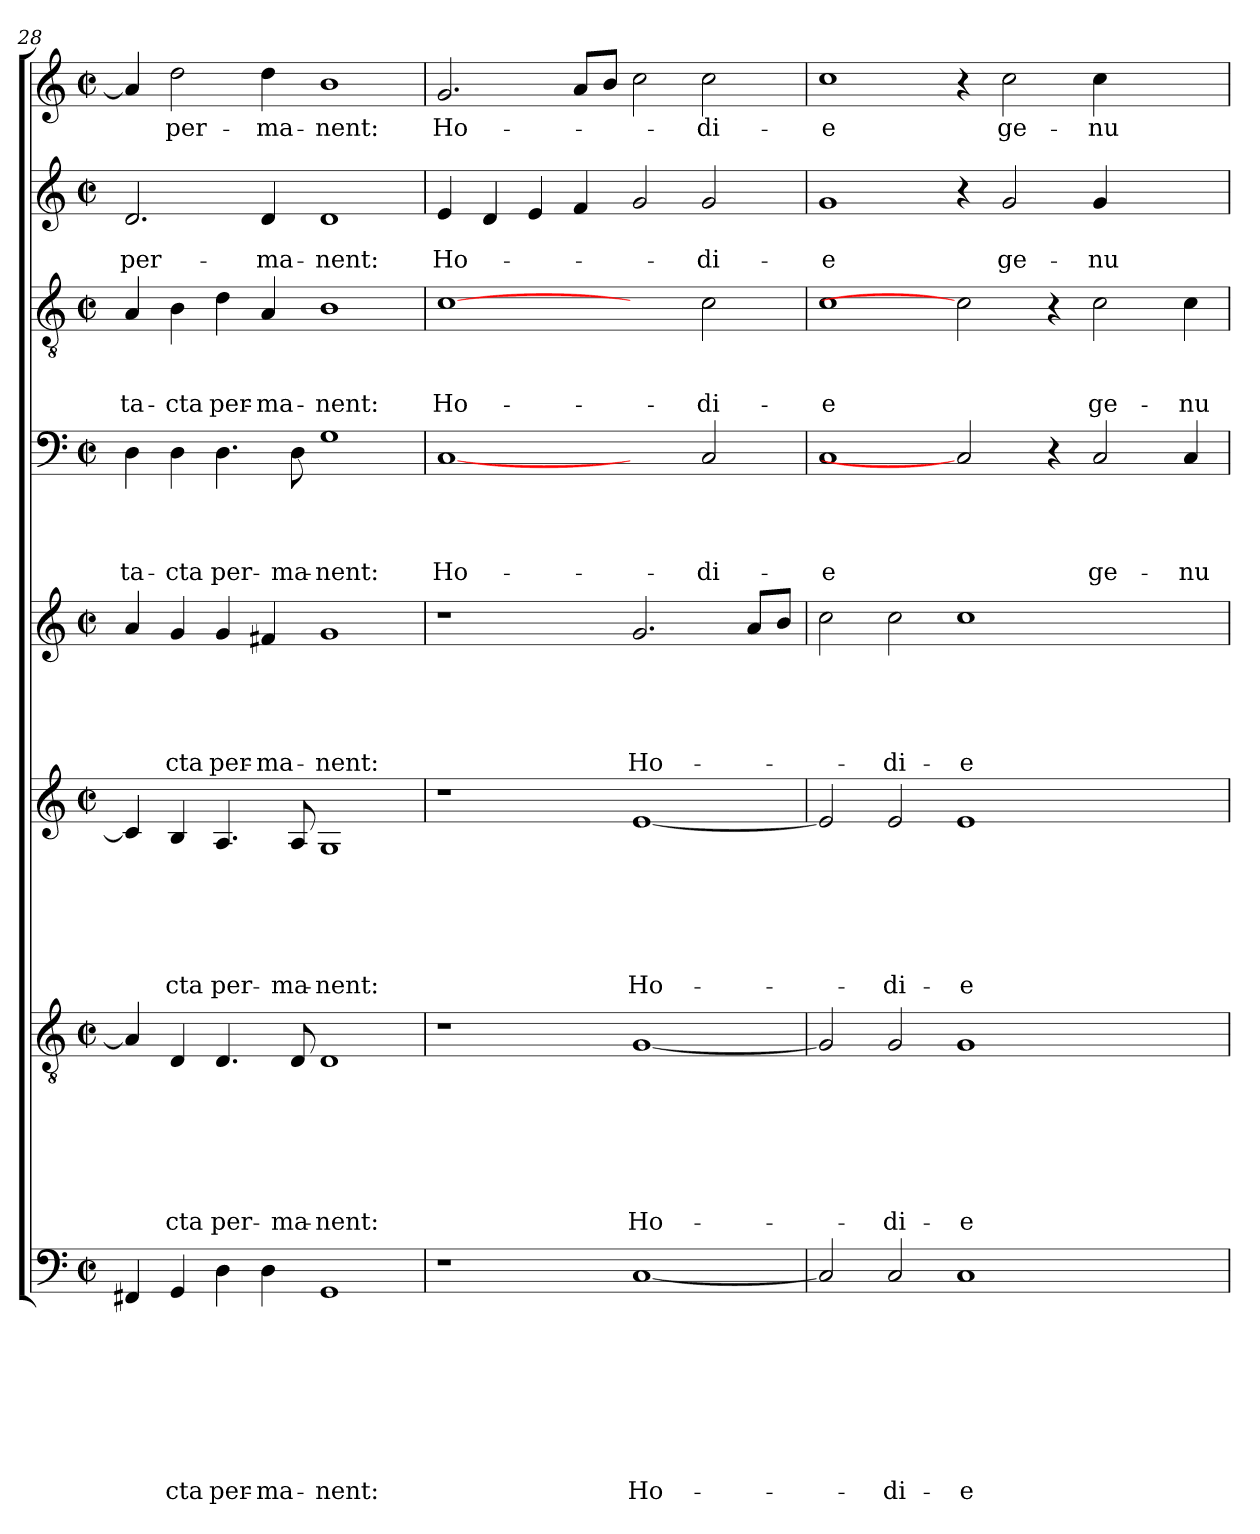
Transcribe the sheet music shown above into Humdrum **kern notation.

**kern	**text	**text	**text	**text	**text	**text	**text	**text	**kern	**text	**text	**text	**text	**text	**text	**text	**kern	**text	**text	**text	**text	**text	**text	**kern	**text	**text	**text	**text	**text	**kern	**text	**text	**text	**text	**kern	**text	**text	**text	**kern	**text	**text	**kern	**text
*part8	*part8	*part8	*part8	*part8	*part8	*part8	*part8	*part8	*part7	*part7	*part7	*part7	*part7	*part7	*part7	*part7	*part6	*part6	*part6	*part6	*part6	*part6	*part6	*part5	*part5	*part5	*part5	*part5	*part5	*part4	*part4	*part4	*part4	*part4	*part3	*part3	*part3	*part3	*part2	*part2	*part2	*part1	*part1
*staff8	*staff8	*staff8	*staff8	*staff8	*staff8	*staff8	*staff8	*staff8	*staff7	*staff7	*staff7	*staff7	*staff7	*staff7	*staff7	*staff7	*staff6	*staff6	*staff6	*staff6	*staff6	*staff6	*staff6	*staff5	*staff5	*staff5	*staff5	*staff5	*staff5	*staff4	*staff4	*staff4	*staff4	*staff4	*staff3	*staff3	*staff3	*staff3	*staff2	*staff2	*staff2	*staff1	*staff1
!!LO:PB:g=z
*clefF4	*	*	*	*	*	*	*	*	*clefGv2	*	*	*	*	*	*	*	*clefG2	*	*	*	*	*	*	*clefG2	*	*	*	*	*	*clefF4	*	*	*	*	*clefGv2	*	*	*	*clefG2	*	*	*clefG2	*
*k[]	*	*	*	*	*	*	*	*	*k[]	*	*	*	*	*	*	*	*k[]	*	*	*	*	*	*	*k[]	*	*	*	*	*	*k[]	*	*	*	*	*k[]	*	*	*	*k[]	*	*	*k[]	*
*C:	*	*	*	*	*	*	*	*	*C:	*	*	*	*	*	*	*	*C:	*	*	*	*	*	*	*C:	*	*	*	*	*	*C:	*	*	*	*	*C:	*	*	*	*C:	*	*	*C:	*
*M2/2	*	*	*	*	*	*	*	*	*M2/2	*	*	*	*	*	*	*	*M2/2	*	*	*	*	*	*	*M2/2	*	*	*	*	*	*M2/2	*	*	*	*	*M2/2	*	*	*	*M2/2	*	*	*M2/2	*
*met(c|)	*	*	*	*	*	*	*	*	*met(c|)	*	*	*	*	*	*	*	*met(c|)	*	*	*	*	*	*	*met(c|)	*	*	*	*	*	*met(c|)	*	*	*	*	*met(c|)	*	*	*	*met(c|)	*	*	*met(c|)	*
=28	=28	=28	=28	=28	=28	=28	=28	=28	=28	=28	=28	=28	=28	=28	=28	=28	=28	=28	=28	=28	=28	=28	=28	=28	=28	=28	=28	=28	=28	=28	=28	=28	=28	=28	=28	=28	=28	=28	=28	=28	=28	=28	=28
4FF#X/	.	.	.	.	.	.	.	.	4A/]	.	.	.	.	.	.	.	4c/]	.	.	.	.	.	.	4a/	.	.	.	.	.	4D\	.	.	.	-ta-	4A/	.	.	-ta-	2.d/	.	per-	4a/]	.
4GG/	.	.	.	.	.	.	.	-cta	4D/	.	.	.	.	.	.	-cta	4B/	.	.	.	.	.	-cta	4g/	.	.	.	.	-cta	4D\	.	.	.	-cta	4B\	.	.	-cta	.	.	.	2dd\	per-
4D\	.	.	.	.	.	.	.	per-	4.D/	.	.	.	.	.	.	per-	4.A/	.	.	.	.	.	per-	4g/	.	.	.	.	per-	4.D\	.	.	.	per-	4d\	.	.	per-	.	.	.	.	.
4D\	.	.	.	.	.	.	.	-ma-	.	.	.	.	.	.	.	.	.	.	.	.	.	.	.	4f#X/	.	.	.	.	-ma-	.	.	.	.	.	4A/	.	.	-ma-	4d/	.	-ma-	4dd\	-ma-
.	.	.	.	.	.	.	.	.	8D/	.	.	.	.	.	.	-ma-	8A/	.	.	.	.	.	-ma-	.	.	.	.	.	.	8D\	.	.	.	-ma-	.	.	.	.	.	.	.	.	.
1GG	.	.	.	.	.	.	.	-nent:	1D	.	.	.	.	.	.	-nent:	1G	.	.	.	.	.	-nent:	1g	.	.	.	.	-nent:	1G	.	.	.	-nent:	1B	.	.	-nent:	1d	.	-nent:	1b	-nent:
=29	=29	=29	=29	=29	=29	=29	=29	=29	=29	=29	=29	=29	=29	=29	=29	=29	=29	=29	=29	=29	=29	=29	=29	=29	=29	=29	=29	=29	=29	=29	=29	=29	=29	=29	=29	=29	=29	=29	=29	=29	=29	=29	=29
1r	.	.	.	.	.	.	.	.	1r	.	.	.	.	.	.	.	1r	.	.	.	.	.	.	1r	.	.	.	.	.	[1C	.	.	.	Ho-	[1c	.	.	Ho-	4e/	.	Ho-	2.g/	Ho-
.	.	.	.	.	.	.	.	.	.	.	.	.	.	.	.	.	.	.	.	.	.	.	.	.	.	.	.	.	.	.	.	.	.	.	.	.	.	.	4d/	.	.	.	.
.	.	.	.	.	.	.	.	.	.	.	.	.	.	.	.	.	.	.	.	.	.	.	.	.	.	.	.	.	.	.	.	.	.	.	.	.	.	.	4e/	.	.	.	.
.	.	.	.	.	.	.	.	.	.	.	.	.	.	.	.	.	.	.	.	.	.	.	.	.	.	.	.	.	.	.	.	.	.	.	.	.	.	.	4f/	.	.	8a/L	.
.	.	.	.	.	.	.	.	.	.	.	.	.	.	.	.	.	.	.	.	.	.	.	.	.	.	.	.	.	.	.	.	.	.	.	.	.	.	.	.	.	.	8b/J	.
[1C	.	.	.	.	.	.	.	Ho-	[1G	.	.	.	.	.	.	Ho-	[1e	.	.	.	.	.	Ho-	2.g/	.	.	.	.	Ho-	2ryy	.	.	.	.	2ryy	.	.	.	2g/	.	.	2cc\	.
.	.	.	.	.	.	.	.	.	.	.	.	.	.	.	.	.	.	.	.	.	.	.	.	.	.	.	.	.	.	2C/	.	.	.	-di-	2c\	.	.	-di-	2g/	.	-di-	2cc\	-di-
.	.	.	.	.	.	.	.	.	.	.	.	.	.	.	.	.	.	.	.	.	.	.	.	8a/L	.	.	.	.	.	.	.	.	.	.	.	.	.	.	.	.	.	.	.
.	.	.	.	.	.	.	.	.	.	.	.	.	.	.	.	.	.	.	.	.	.	.	.	8b/J	.	.	.	.	.	.	.	.	.	.	.	.	.	.	.	.	.	.	.
=30	=30	=30	=30	=30	=30	=30	=30	=30	=30	=30	=30	=30	=30	=30	=30	=30	=30	=30	=30	=30	=30	=30	=30	=30	=30	=30	=30	=30	=30	=30	=30	=30	=30	=30	=30	=30	=30	=30	=30	=30	=30	=30	=30
2C/]	.	.	.	.	.	.	.	.	2G/]	.	.	.	.	.	.	.	2e/]	.	.	.	.	.	.	2cc\	.	.	.	.	.	1C	.	.	.	-e	1c	.	.	-e	1g	.	-e	1cc	-e
2C/	.	.	.	.	.	.	.	-di-	2G/	.	.	.	.	.	.	-di-	2e/	.	.	.	.	.	-di-	2cc\	.	.	.	.	-di-	.	.	.	.	.	.	.	.	.	.	.	.	.	.
1C	.	.	.	.	.	.	.	-e	1G	.	.	.	.	.	.	-e	1e	.	.	.	.	.	-e	1cc	.	.	.	.	-e	2C]	.	.	.	.	2c]	.	.	.	4r	.	.	4r	.
.	.	.	.	.	.	.	.	.	.	.	.	.	.	.	.	.	.	.	.	.	.	.	.	.	.	.	.	.	.	.	.	.	.	.	.	.	.	.	2g/	.	ge-	2cc\	ge-
.	.	.	.	.	.	.	.	.	.	.	.	.	.	.	.	.	.	.	.	.	.	.	.	.	.	.	.	.	.	4r	.	.	.	.	4r	.	.	.	.	.	.	.	.
.	.	.	.	.	.	.	.	.	.	.	.	.	.	.	.	.	.	.	.	.	.	.	.	.	.	.	.	.	.	2C/	.	.	.	ge-	2c\	.	.	ge-	4g/	.	-nu-	4cc\	-nu-
2ryy	.	.	.	.	.	.	.	.	2ryy	.	.	.	.	.	.	.	2ryy	.	.	.	.	.	.	2ryy	.	.	.	.	.	.	.	.	.	.	.	.	.	.	2ryy	.	.	2ryy	.
.	.	.	.	.	.	.	.	.	.	.	.	.	.	.	.	.	.	.	.	.	.	.	.	.	.	.	.	.	.	4C/	.	.	.	-nu-	4c\	.	.	-nu-	.	.	.	.	.
=	=	=	=	=	=	=	=	=	=	=	=	=	=	=	=	=	=	=	=	=	=	=	=	=	=	=	=	=	=	=	=	=	=	=	=	=	=	=	=	=	=	=	=
*-	*-	*-	*-	*-	*-	*-	*-	*-	*-	*-	*-	*-	*-	*-	*-	*-	*-	*-	*-	*-	*-	*-	*-	*-	*-	*-	*-	*-	*-	*-	*-	*-	*-	*-	*-	*-	*-	*-	*-	*-	*-	*-	*-
